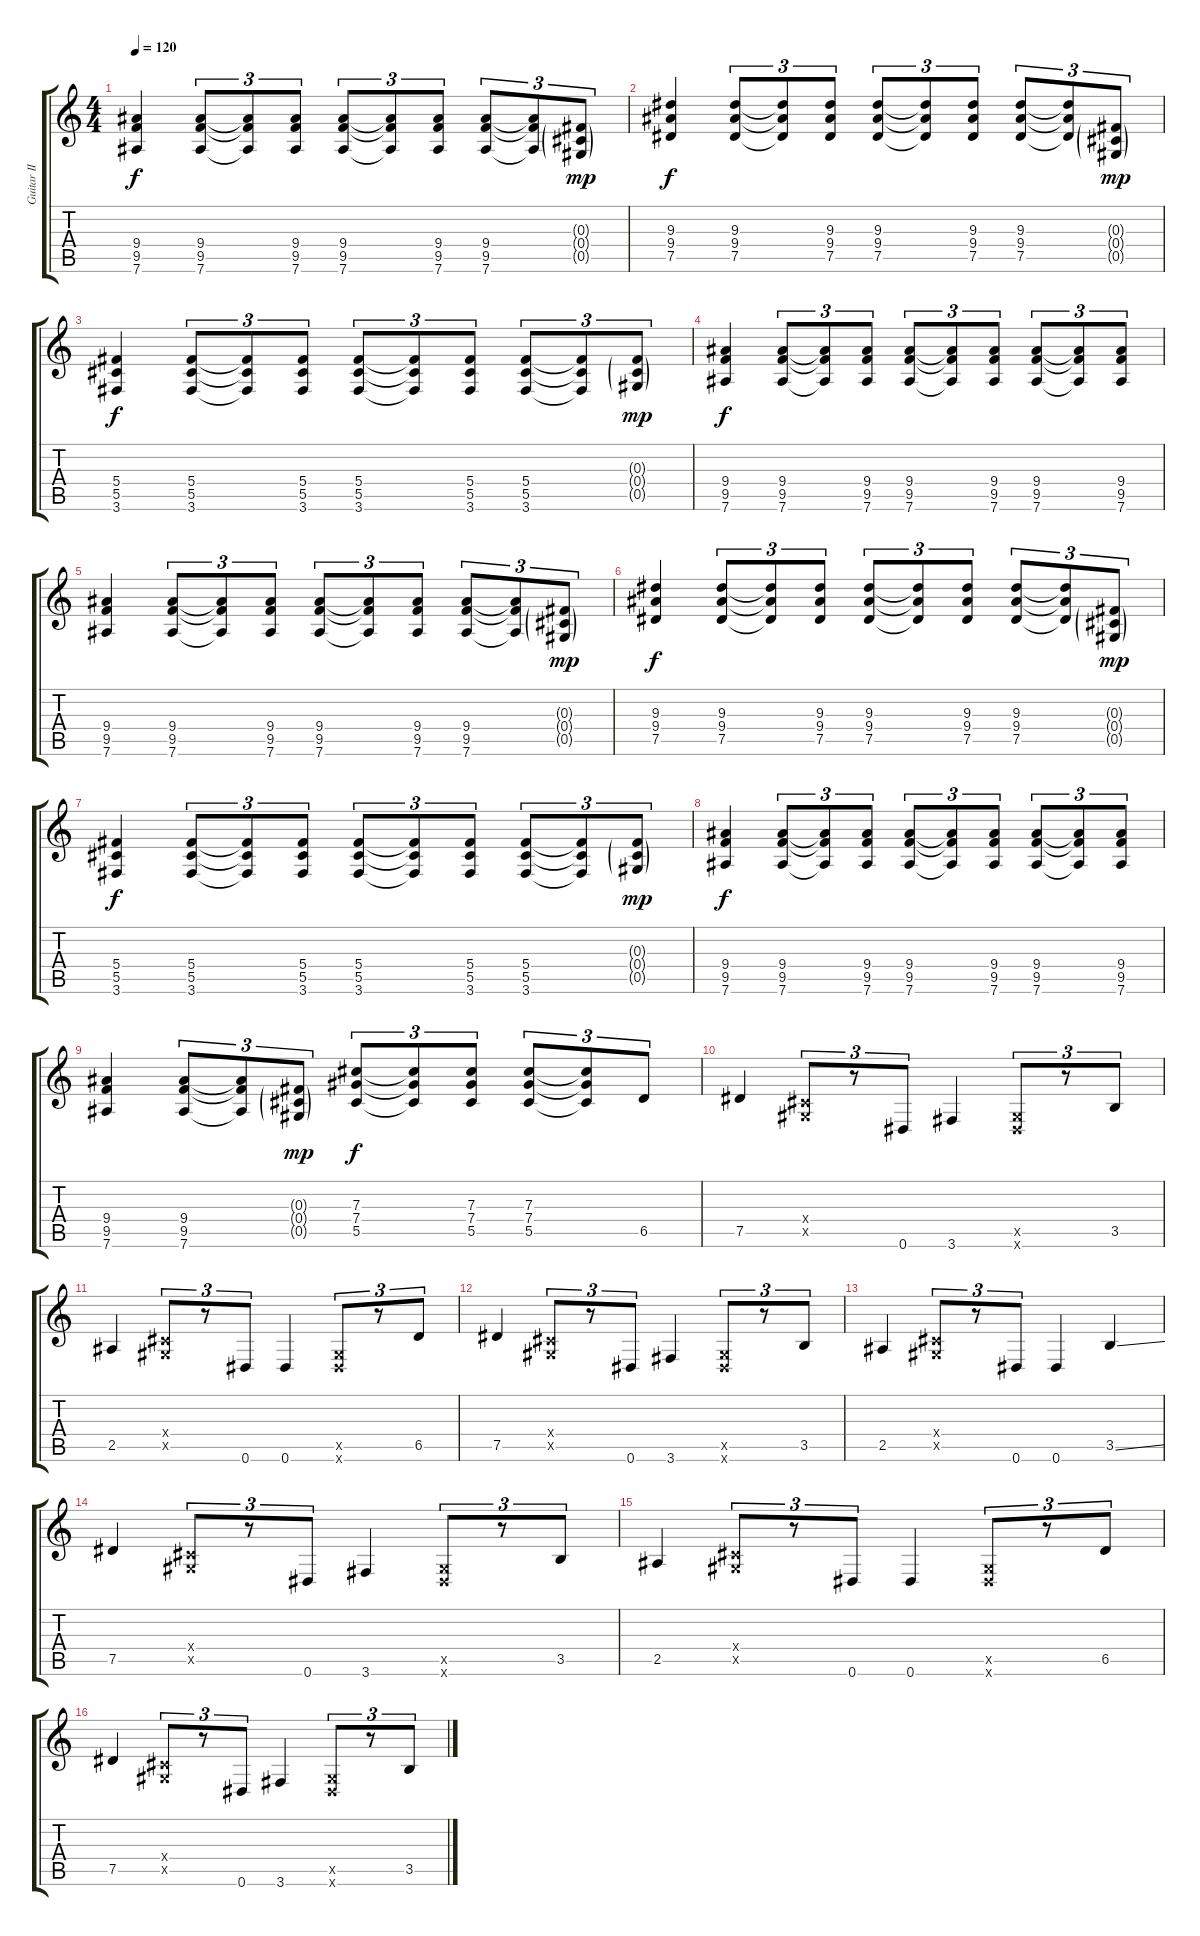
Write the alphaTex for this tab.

\track ("Guitar II" "Guitar II") {instrument acousticguitarsteel}
\staff {score tabs}
\tuning (Eb4 Bb3 Gb3 Db3 Ab2 Eb2) {hide}
\ts (4 4)
\tempo 120
\clef g2
\ks c
(9.4 9.5 7.6).4{dy f} (9.4 9.5 7.6).8{tu (3 2)} (9.4{t} 9.5{t} 7.6{t}).8{tu (3 2)} (9.4 9.5 7.6).8{tu (3 2)} (9.4 9.5 7.6).8{tu (3 2)} (9.4{t} 9.5{t} 7.6{t}).8{tu (3 2)} (9.4 9.5 7.6).8{tu (3 2)} (9.4 9.5 7.6).8{tu (3 2)} (9.4{t} 9.5{t} 7.6{t}).8{tu (3 2)} (0.3{g} 0.4{g} 0.5{g}).8{tu (3 2) dy mp} |
(9.3 9.4 7.5).4{dy f} (9.3 9.4 7.5).8{tu (3 2)} (9.3{t} 9.4{t} 7.5{t}).8{tu (3 2)} (9.3 9.4 7.5).8{tu (3 2)} (9.3 9.4 7.5).8{tu (3 2)} (9.3{t} 9.4{t} 7.5{t}).8{tu (3 2)} (9.3 9.4 7.5).8{tu (3 2)} (9.3 9.4 7.5).8{tu (3 2)} (9.3{t} 9.4{t} 7.5{t}).8{tu (3 2)} (0.3{g} 0.4{g} 0.5{g}).8{tu (3 2) dy mp} |
(5.4 5.5 3.6).4{dy f} (5.4 5.5 3.6).8{tu (3 2)} (5.4{t} 5.5{t} 3.6{t}).8{tu (3 2)} (5.4 5.5 3.6).8{tu (3 2)} (5.4 5.5 3.6).8{tu (3 2)} (5.4{t} 5.5{t} 3.6{t}).8{tu (3 2)} (5.4 5.5 3.6).8{tu (3 2)} (5.4 5.5 3.6).8{tu (3 2)} (5.4{t} 5.5{t} 3.6{t}).8{tu (3 2)} (0.3{g} 0.4{g} 0.5{g}).8{tu (3 2) dy mp} |
(9.4 9.5 7.6).4{dy f} (9.4 9.5 7.6).8{tu (3 2)} (9.4{t} 9.5{t} 7.6{t}).8{tu (3 2)} (9.4 9.5 7.6).8{tu (3 2)} (9.4 9.5 7.6).8{tu (3 2)} (9.4{t} 9.5{t} 7.6{t}).8{tu (3 2)} (9.4 9.5 7.6).8{tu (3 2)} (9.4 9.5 7.6).8{tu (3 2)} (9.4{t} 9.5{t} 7.6{t}).8{tu (3 2)} (9.4 9.5 7.6).8{tu (3 2)} |
(9.4 9.5 7.6).4 (9.4 9.5 7.6).8{tu (3 2)} (9.4{t} 9.5{t} 7.6{t}).8{tu (3 2)} (9.4 9.5 7.6).8{tu (3 2)} (9.4 9.5 7.6).8{tu (3 2)} (9.4{t} 9.5{t} 7.6{t}).8{tu (3 2)} (9.4 9.5 7.6).8{tu (3 2)} (9.4 9.5 7.6).8{tu (3 2)} (9.4{t} 9.5{t} 7.6{t}).8{tu (3 2)} (0.3{g} 0.4{g} 0.5{g}).8{tu (3 2) dy mp} |
(9.3 9.4 7.5).4{dy f} (9.3 9.4 7.5).8{tu (3 2)} (9.3{t} 9.4{t} 7.5{t}).8{tu (3 2)} (9.3 9.4 7.5).8{tu (3 2)} (9.3 9.4 7.5).8{tu (3 2)} (9.3{t} 9.4{t} 7.5{t}).8{tu (3 2)} (9.3 9.4 7.5).8{tu (3 2)} (9.3 9.4 7.5).8{tu (3 2)} (9.3{t} 9.4{t} 7.5{t}).8{tu (3 2)} (0.3{g} 0.4{g} 0.5{g}).8{tu (3 2) dy mp} |
(5.4 5.5 3.6).4{dy f} (5.4 5.5 3.6).8{tu (3 2)} (5.4{t} 5.5{t} 3.6{t}).8{tu (3 2)} (5.4 5.5 3.6).8{tu (3 2)} (5.4 5.5 3.6).8{tu (3 2)} (5.4{t} 5.5{t} 3.6{t}).8{tu (3 2)} (5.4 5.5 3.6).8{tu (3 2)} (5.4 5.5 3.6).8{tu (3 2)} (5.4{t} 5.5{t} 3.6{t}).8{tu (3 2)} (0.3{g} 0.4{g} 0.5{g}).8{tu (3 2) dy mp} |
(9.4 9.5 7.6).4{dy f} (9.4 9.5 7.6).8{tu (3 2)} (9.4{t} 9.5{t} 7.6{t}).8{tu (3 2)} (9.4 9.5 7.6).8{tu (3 2)} (9.4 9.5 7.6).8{tu (3 2)} (9.4{t} 9.5{t} 7.6{t}).8{tu (3 2)} (9.4 9.5 7.6).8{tu (3 2)} (9.4 9.5 7.6).8{tu (3 2)} (9.4{t} 9.5{t} 7.6{t}).8{tu (3 2)} (9.4 9.5 7.6).8{tu (3 2)} |
(9.4 9.5 7.6).4 (9.4 9.5 7.6).8{tu (3 2)} (9.4{t} 9.5{t} 7.6{t}).8{tu (3 2)} (0.3{g} 0.4{g} 0.5{g}).8{tu (3 2) dy mp} (7.3 7.4 5.5).8{tu (3 2) dy f} (7.3{t} 7.4{t} 5.5{t}).8{tu (3 2)} (7.3 7.4 5.5).8{tu (3 2)} (7.3 7.4 5.5).8{tu (3 2)} (7.3{t} 7.4{t} 5.5{t}).8{tu (3 2)} 6.5.8{tu (3 2)} |
7.5.4 (0.4{x} 0.5{x}).8{tu (3 2)} r.8{tu (3 2)} 0.6.8{tu (3 2)} 3.6.4 (0.5{x} 0.6{x}).8{tu (3 2)} r.8{tu (3 2)} 3.5.8{tu (3 2)} |
2.5.4 (0.4{x} 0.5{x}).8{tu (3 2)} r.8{tu (3 2)} 0.6.8{tu (3 2)} 0.6.4 (0.5{x} 0.6{x}).8{tu (3 2)} r.8{tu (3 2)} 6.5.8{tu (3 2)} |
7.5.4 (0.4{x} 0.5{x}).8{tu (3 2)} r.8{tu (3 2)} 0.6.8{tu (3 2)} 3.6.4 (0.5{x} 0.6{x}).8{tu (3 2)} r.8{tu (3 2)} 3.5.8{tu (3 2)} |
2.5.4 (0.4{x} 0.5{x}).8{tu (3 2)} r.8{tu (3 2)} 0.6.8{tu (3 2)} 0.6.4 3.5{ss}.4 |
7.5.4 (0.4{x} 0.5{x}).8{tu (3 2)} r.8{tu (3 2)} 0.6.8{tu (3 2)} 3.6.4 (0.5{x} 0.6{x}).8{tu (3 2)} r.8{tu (3 2)} 3.5.8{tu (3 2)} |
2.5.4 (0.4{x} 0.5{x}).8{tu (3 2)} r.8{tu (3 2)} 0.6.8{tu (3 2)} 0.6.4 (0.5{x} 0.6{x}).8{tu (3 2)} r.8{tu (3 2)} 6.5.8{tu (3 2)} |
7.5.4 (0.4{x} 0.5{x}).8{tu (3 2)} r.8{tu (3 2)} 0.6.8{tu (3 2)} 3.6.4 (0.5{x} 0.6{x}).8{tu (3 2)} r.8{tu (3 2)} 3.5.8{tu (3 2)}
